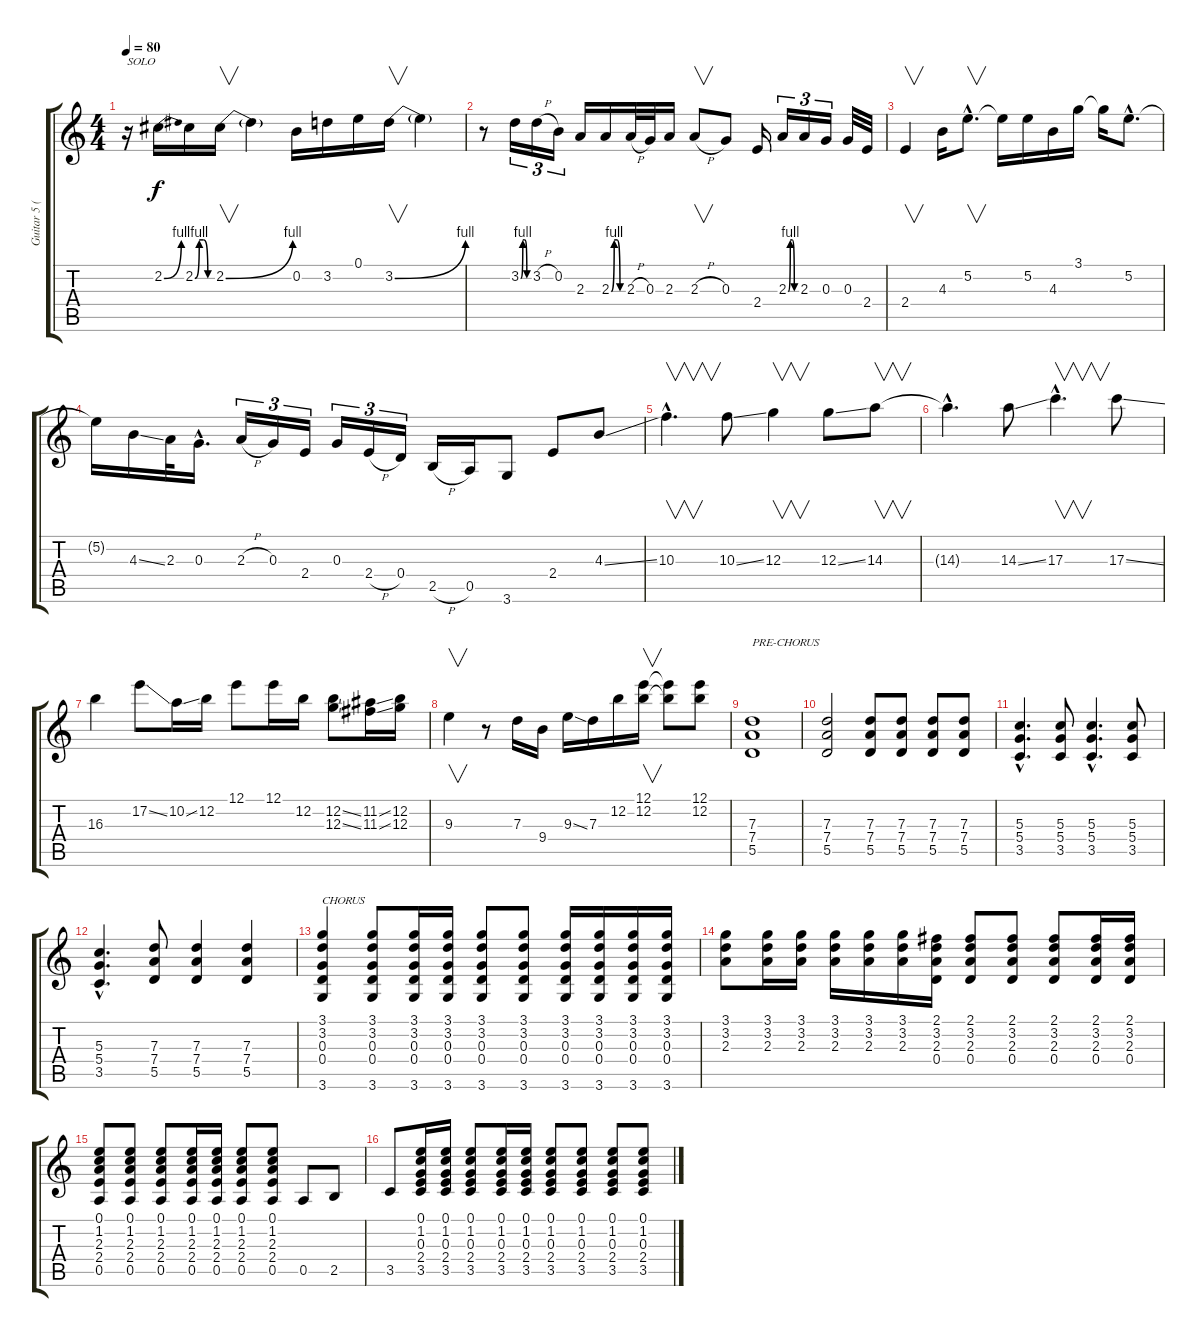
\track ("Guitar 5 (Disto-Solo)" "Guitar 5 (") {instrument distortionguitar}
\staff {score tabs}
\tuning (E4 B3 G3 D3 A2 E2) {hide}
\ts (4 4)
\tempo 80
\clef g2
\ks c
r.16{txt "SOLO" dy f} 2.2{be (bend 0 0 60 4)}.16 2.2{be (custom 0 0 15 4 30 4 45 0 60 0)}.16 2.2{be (bend 0 0 60 4)}.16{v} 2.2{t}.4 0.2.16 3.2.16 0.1.16 3.2{be (bend 0 0 60 4)}.16{v} 3.2{t}.4 |
r.8 3.2{be (custom 0 0 15 4 30 4 45 0 60 0)}.16{tu (3 2)} 3.2{h}.16{tu (3 2)} 0.2.16{tu (3 2)} 2.3.16 2.3{be (custom 0 0 15 4 30 4 45 0 60 0)}.16 2.3{h}.32 0.3.32 2.3.16 2.3{h}.8{v} 0.3.8 2.4.16 2.3{be (custom 0 0 15 4 30 4 45 0 60 0)}.16{tu (3 2)} 2.3.16{tu (3 2)} 0.3.16{tu (3 2)} 0.3.32 2.4.32 |
2.4.4{v} 4.3.16 5.2{hac}.8{v d} 5.2{t}.16 5.2.16 4.3.16 3.1.16 3.1{t}.16 5.2{hac}.8{d} |
5.2{t}.16 4.3{ss}.16 2.3.32 0.3{hac}.16{d} 2.3{h}.16{tu (3 2)} 0.3.16{tu (3 2)} 2.4.16{tu (3 2)} 0.3.16{tu (3 2)} 2.4{h}.16{tu (3 2)} 0.4.16{tu (3 2)} 2.5{h}.16 0.5.16 3.6.8 2.4.8 4.3{ss}.8 |
10.3{hac}.4{v d} 10.3{ss}.8 12.3.4{v} 12.3{ss}.8 14.3.8{v} |
14.3{hac t}.4{d} 14.3{ss}.8 17.3{hac}.4{v d} 17.3{ss}.8 |
16.3.4 17.2{ss}.8 10.2{ss}.16 12.2.16 12.1.8 12.1.16 12.2.16 (12.2{ss} 12.3{ss}).8 (11.2{ss} 11.3{ss}).16 (12.2 12.3).16 |
9.3.4{v} r.8 7.3.16 9.4.16 9.3{ss}.16 7.3.16 12.2.16 (12.1 12.2).16{v} (12.1{t} 12.2{t}).8 (12.1 12.2).8 |
(7.3 7.4 5.5).1{txt "PRE-CHORUS"} |
(7.3 7.4 5.5).2 (7.3 7.4 5.5).8 (7.3 7.4 5.5).8 (7.3 7.4 5.5).8 (7.3 7.4 5.5).8 |
(5.3{hac} 5.4{hac} 3.5{hac}).4{d} (5.3 5.4 3.5).8 (5.3{hac} 5.4{hac} 3.5{hac}).4{d} (5.3 5.4 3.5).8 |
(5.3{hac} 5.4{hac} 3.5{hac}).4{d} (7.3 7.4 5.5).8 (7.3 7.4 5.5).4 (7.3 7.4 5.5).4 |
(3.1 3.2 0.3 0.4 3.6).4{txt "CHORUS"} (3.1 3.2 0.3 0.4 3.6).8 (3.1 3.2 0.3 0.4 3.6).16 (3.1 3.2 0.3 0.4 3.6).16 (3.1 3.2 0.3 0.4 3.6).8 (3.1 3.2 0.3 0.4 3.6).8 (3.1 3.2 0.3 0.4 3.6).16 (3.1 3.2 0.3 0.4 3.6).16 (3.1 3.2 0.3 0.4 3.6).16 (3.1 3.2 0.3 0.4 3.6).16 |
(3.1 3.2 2.3).8 (3.1 3.2 2.3).16 (3.1 3.2 2.3).16 (3.1 3.2 2.3).16 (3.1 3.2 2.3).16 (3.1 3.2 2.3).16 (2.1 3.2 2.3 0.4).16 (2.1 3.2 2.3 0.4).8 (2.1 3.2 2.3 0.4).8 (2.1 3.2 2.3 0.4).8 (2.1 3.2 2.3 0.4).16 (2.1 3.2 2.3 0.4).16 |
(0.1 1.2 2.3 2.4 0.5).8 (0.1 1.2 2.3 2.4 0.5).8 (0.1 1.2 2.3 2.4 0.5).8 (0.1 1.2 2.3 2.4 0.5).16 (0.1 1.2 2.3 2.4 0.5).16 (0.1 1.2 2.3 2.4 0.5).8 (0.1 1.2 2.3 2.4 0.5).8 0.5.8 2.5.8 |
3.5.8 (0.1 1.2 0.3 2.4 3.5).16 (0.1 1.2 0.3 2.4 3.5).16 (0.1 1.2 0.3 2.4 3.5).8 (0.1 1.2 0.3 2.4 3.5).16 (0.1 1.2 0.3 2.4 3.5).16 (0.1 1.2 0.3 2.4 3.5).8 (0.1 1.2 0.3 2.4 3.5).8 (0.1 1.2 0.3 2.4 3.5).8 (0.1 1.2 0.3 2.4 3.5).8
